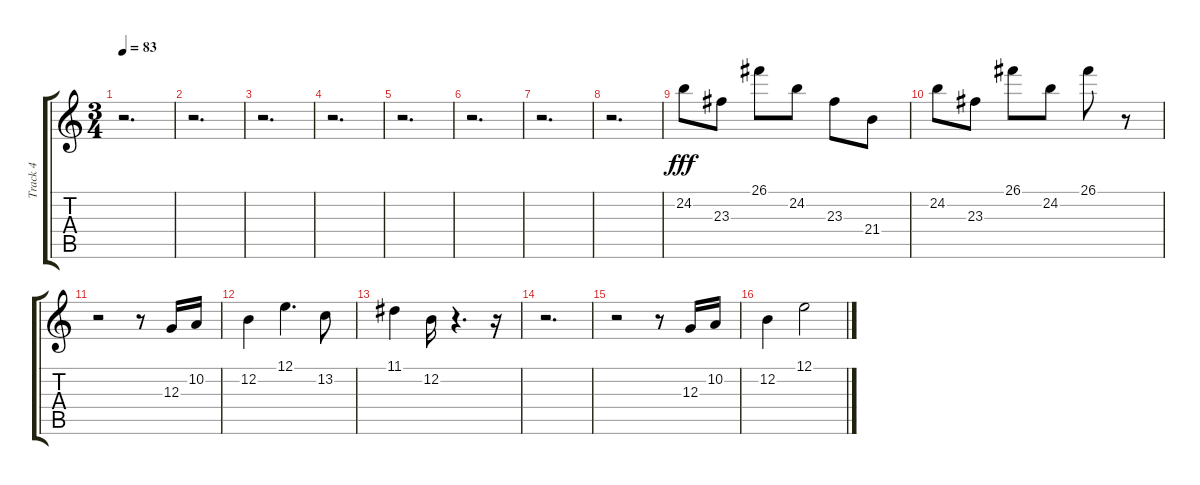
\track ("Track 4" "Track 4") {instrument stringensemble1}
\staff {score tabs}
\tuning (E4 B3 G3 D3 A2 E2) {hide}
\ts (3 4)
\tempo 83
\clef g2
\ks c
r.2{d dy fff} |
r.2{d} |
r.2{d} |
r.2{d} |
r.2{d} |
r.2{d} |
r.2{d} |
r.2{d} |
24.2.8 23.3.8 26.1.8 24.2.8 23.3.8 21.4.8 |
24.2.8 23.3.8 26.1.8 24.2.8 26.1.8 r.8 |
r.2 r.8 12.3.16 10.2.16 |
12.2.4 12.1.4{d} 13.2.8 |
11.1.4 12.2.16 r.4{d} r.16 |
r.2{d} |
r.2 r.8 12.3.16 10.2.16 |
12.2.4 12.1.2
